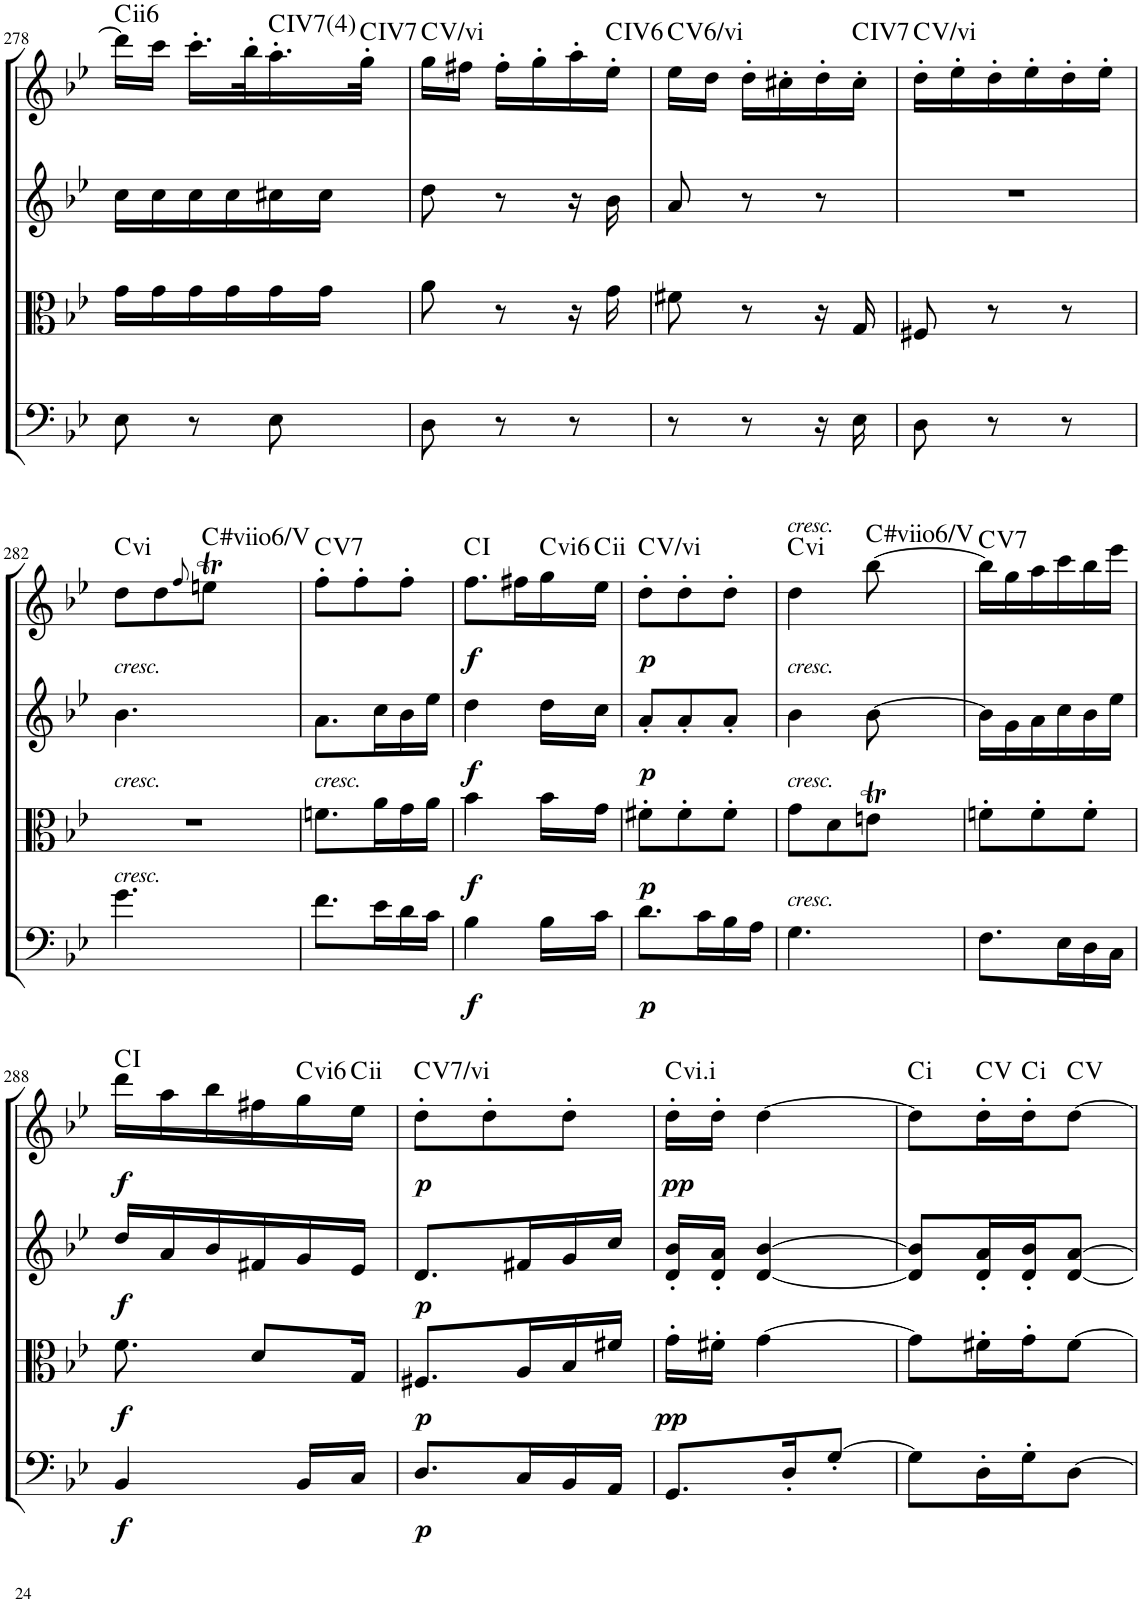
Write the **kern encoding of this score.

**kern	**dynam	**kern	**dynam	**kern	**dynam	**kern	**dynam	**harte
*part4	*part4	*part3	*part3	*part2	*part2	*part1	*part1	*part1
*staff4	*staff4	*staff3	*staff3	*staff2	*staff2	*staff1	*staff1	*
*I"Cello	*	*I"Viola	*	*I"2nd Violin	*	*I"1st Violin	*	*
*	*	*I'Vla	*	*I'Vln	*	*I'Vln	*	*
!!LO:PB:g=z
*clefG2	*	*clefC3	*	*clefG2	*	*clefG2	*	*
*k[b-e-]	*	*k[b-e-]	*	*k[b-e-]	*	*k[b-e-]	*	*
*B-:	*	*B-:	*	*B-:	*	*B-:	*	*
*M3/8	*	*M3/8	*	*M3/8	*	*M3/8	*	*
=278	=278	=278	=278	=278	=278	=278	=278	=278
!	!	!	!	!	!	!	!	!LO:H:kt=ii
8E-\	.	16g\LL	.	16cc\LL	.	16ddd\LL]	.	.
.	.	16g\	.	16cc\	.	16ccc\JJ	.	.
8r	.	16g\	.	16cc\	.	16.ccc'\LL	.	.
.	.	16g\	.	16cc\	.	.	.	.
.	.	.	.	.	.	32bb-'\K	.	.
!	!	!	!	!	!	!	!	!LO:H:kt=7
8E-\	.	16g\	.	16cc#X\	.	16.aa'\	.	C:7(4)
.	.	16g\JJ	.	16cc#\JJ	.	.	.	.
!	!	!	!	!	!	!	!	!LO:H:kt=7
.	.	.	.	.	.	32gg'\JJk	.	C:7
=279	=279	=279	=279	=279	=279	=279	=279	=279
8D\	.	8a\	.	8dd\	.	16gg\LL	.	C:maj
.	.	.	.	.	.	16ff#X\JJ	.	.
8r	.	8r	.	8r	.	16ff#'\LL	.	.
.	.	.	.	.	.	16gg'\	.	.
8r	.	16r	.	16r	.	16aa'\	.	.
!	!	!	!	!	!	!	!	!LO:H:kt=6
.	.	16g\	.	16b-\	.	16ee-'\JJ	.	C:maj6
=280	=280	=280	=280	=280	=280	=280	=280	=280
!	!	!	!	!	!	!	!	!LO:H:kt=6/
8r	.	8f#X\	.	8a/	.	16ee-\LL	.	C:maj
.	.	.	.	.	.	16dd\JJ	.	.
8r	.	8r	.	8r	.	16dd'\LL	.	.
.	.	.	.	.	.	16cc#X'\	.	.
16r	.	16r	.	8r	.	16dd'\	.	.
!	!	!	!	!	!	!	!	!LO:H:kt=7
16E-\	.	16G/	.	.	.	16cc#'\JJ	.	C:7
=281	=281	=281	=281	=281	=281	=281	=281	=281
8D\	.	8F#X/	.	4.r	.	16dd'\LL	.	C:maj
.	.	.	.	.	.	16ee-'\	.	.
8r	.	8r	.	.	.	16dd'\	.	.
.	.	.	.	.	.	16ee-'\	.	.
8r	.	8r	.	.	.	16dd'\	.	.
.	.	.	.	.	.	16ee-'\JJ	.	.
!!LO:LB:g=z
=282	=282	=282	=282	=282	=282	=282	=282	=282
!	!	!	!	!LO:TX:a:i:t=cresc.	!	!	!	!
!	!	!LO:TX:a:i:t=cresc.	!	!	!	!	!	!
!LO:TX:a:i:t=cresc.	!	!	!	!	!	!	!	!LO:H:kt=vi
4.g\	.	4.r	.	4.b-\	.	8dd\L	.	.
.	.	.	.	.	.	8dd\	.	.
.	.	.	.	.	.	8qff/	.	.
!	!	!	!	!	!	!	!	!LO:H:kt=#viio
.	.	.	.	.	.	8eent\J	.	.
=283	=283	=283	=283	=283	=283	=283	=283	=283
!	!	!LO:TX:a:i:t=cresc.	!	!	!	!	!	!LO:H:kt=7
8.f\L	.	8.fn\L	.	8.a\L	.	8ff'\L	.	C:7
.	.	.	.	.	.	8ff'\	.	.
16e-\L	.	16a\L	.	16cc\L	.	.	.	.
16d\	.	16g\	.	16b-\	.	8ff'\J	.	.
16c\JJ	.	16a\JJ	.	16ee-\JJ	.	.	.	.
=284	=284	=284	=284	=284	=284	=284	=284	=284
!	!LO:DY:b	!	!LO:DY:b	!	!LO:DY:b	!	!LO:DY:b	!
4B-\	f	4b-\	f	4dd\	f	8.ff\L	f	C:maj
.	.	.	.	.	.	16ff#X\L	.	.
!	!	!	!	!	!	!	!	!LO:H:kt=vi
16B-\LL	.	16b-\LL	.	16dd\LL	.	16gg\	.	.
!	!	!	!	!	!	!	!	!LO:H:kt=ii
16c\JJ	.	16g\JJ	.	16cc\JJ	.	16ee-\JJ	.	.
=285	=285	=285	=285	=285	=285	=285	=285	=285
!	!LO:DY:b	!	!LO:DY:b	!	!LO:DY:b	!	!LO:DY:b	!
8.d\L	p	8f#X'\L	p	8a'/L	p	8dd'\L	p	C:maj
.	.	8f#'\	.	8a'/	.	8dd'\	.	.
16c\L	.	.	.	.	.	.	.	.
16B-\	.	8f#'\J	.	8a'/J	.	8dd'\J	.	.
16A\JJ	.	.	.	.	.	.	.	.
=286	=286	=286	=286	=286	=286	=286	=286	=286
!	!	!	!	!	!	!LO:TX:a:i:t=cresc.	!	!
!	!	!	!	!LO:TX:a:i:t=cresc.	!	!	!	!
!	!	!LO:TX:a:i:t=cresc.	!	!	!	!	!	!
!LO:TX:a:i:t=cresc.	!	!	!	!	!	!	!	!LO:H:kt=vi
4.G\	.	8g\L	.	4b-\	.	4dd\	.	.
.	.	8d\	.	.	.	.	.	.
!	!	!	!	!	!	!	!	!LO:H:kt=#viio
.	.	8ent\J	.	[8b-\	.	[8bb-\	.	.
=287	=287	=287	=287	=287	=287	=287	=287	=287
!	!	!	!	!	!	!	!	!LO:H:kt=7
8.F\L	.	8fn'\L	.	16b-\LL]	.	16bb-\LL]	.	C:7
.	.	.	.	16g\	.	16gg\	.	.
.	.	8f'\	.	16a\	.	16aa\	.	.
16E-\L	.	.	.	16cc\	.	16ccc\	.	.
16D\	.	8f'\J	.	16b-\	.	16bb-\	.	.
16C\JJ	.	.	.	16ee-\JJ	.	16eee-\JJ	.	.
!!LO:LB:g=z
=288	=288	=288	=288	=288	=288	=288	=288	=288
!	!LO:DY:b	!	!LO:DY:b	!	!LO:DY:b	!	!LO:DY:b	!
4BB-/	f	8.f\	f	16dd/LL	f	16ddd\LL	f	C:maj
.	.	.	.	16a/	.	16aa\	.	.
.	.	.	.	16b-/	.	16bb-\	.	.
.	.	8d/L	.	16f#X/	.	16ff#X\	.	.
!	!	!	!	!	!	!	!	!LO:H:kt=vi
16BB-/LL	.	.	.	16g/	.	16gg\	.	.
!	!	!	!	!	!	!	!	!LO:H:kt=ii
16C/JJ	.	16G/Jk	.	16e-/JJ	.	16ee-\JJ	.	.
=289	=289	=289	=289	=289	=289	=289	=289	=289
!	!LO:DY:b	!	!LO:DY:b	!	!LO:DY:b	!	!LO:DY:b	!LO:H:kt=7/
8.D/L	p	8.F#X/L	p	8.d/L	p	8dd'\L	p	C:maj
.	.	.	.	.	.	8dd'\	.	.
16C/L	.	16A/L	.	16f#X/L	.	.	.	.
16BB-/	.	16B-/	.	16g/	.	8dd'\J	.	.
16AA/JJ	.	16f#X/JJ	.	16cc/JJ	.	.	.	.
=290	=290	=290	=290	=290	=290	=290	=290	=290
!	!	!	!LO:DY:b	!	!	!	!LO:DY:b	!LO:H:kt=vi.i
8.GG/L	.	16g'\LL	pp	16d/' 16b-/'LL	.	16dd'\LL	pp	.
.	.	16f#X'\JJ	.	16d/' 16a/'JJ	.	16dd'\JJ	.	.
.	.	[4g\	.	[4d/ [4b-/	.	[4dd\	.	.
16D'/K	.	.	.	.	.	.	.	.
[8G'/J	.	.	.	.	.	.	.	.
=291	=291	=291	=291	=291	=291	=291	=291	=291
!	!	!	!	!	!	!	!	!LO:H:kt=i
8G\L]	.	8g\L]	.	8d/] 8b-/]L	.	8dd\L]	.	.
16D'\L	.	16f#X'\L	.	16d/' 16a/'L	.	16dd'\L	.	C:maj
!	!	!	!	!	!	!	!	!LO:H:kt=i
16G'\J	.	16g'\J	.	16d/' 16b-/'J	.	16dd'\J	.	.
[8D\J	.	[8f#\J	.	[8d/ [8a/J	.	[8dd\J	.	C:maj
=	=	=	=	=	=	=	=	=
*-	*-	*-	*-	*-	*-	*-	*-	*-
